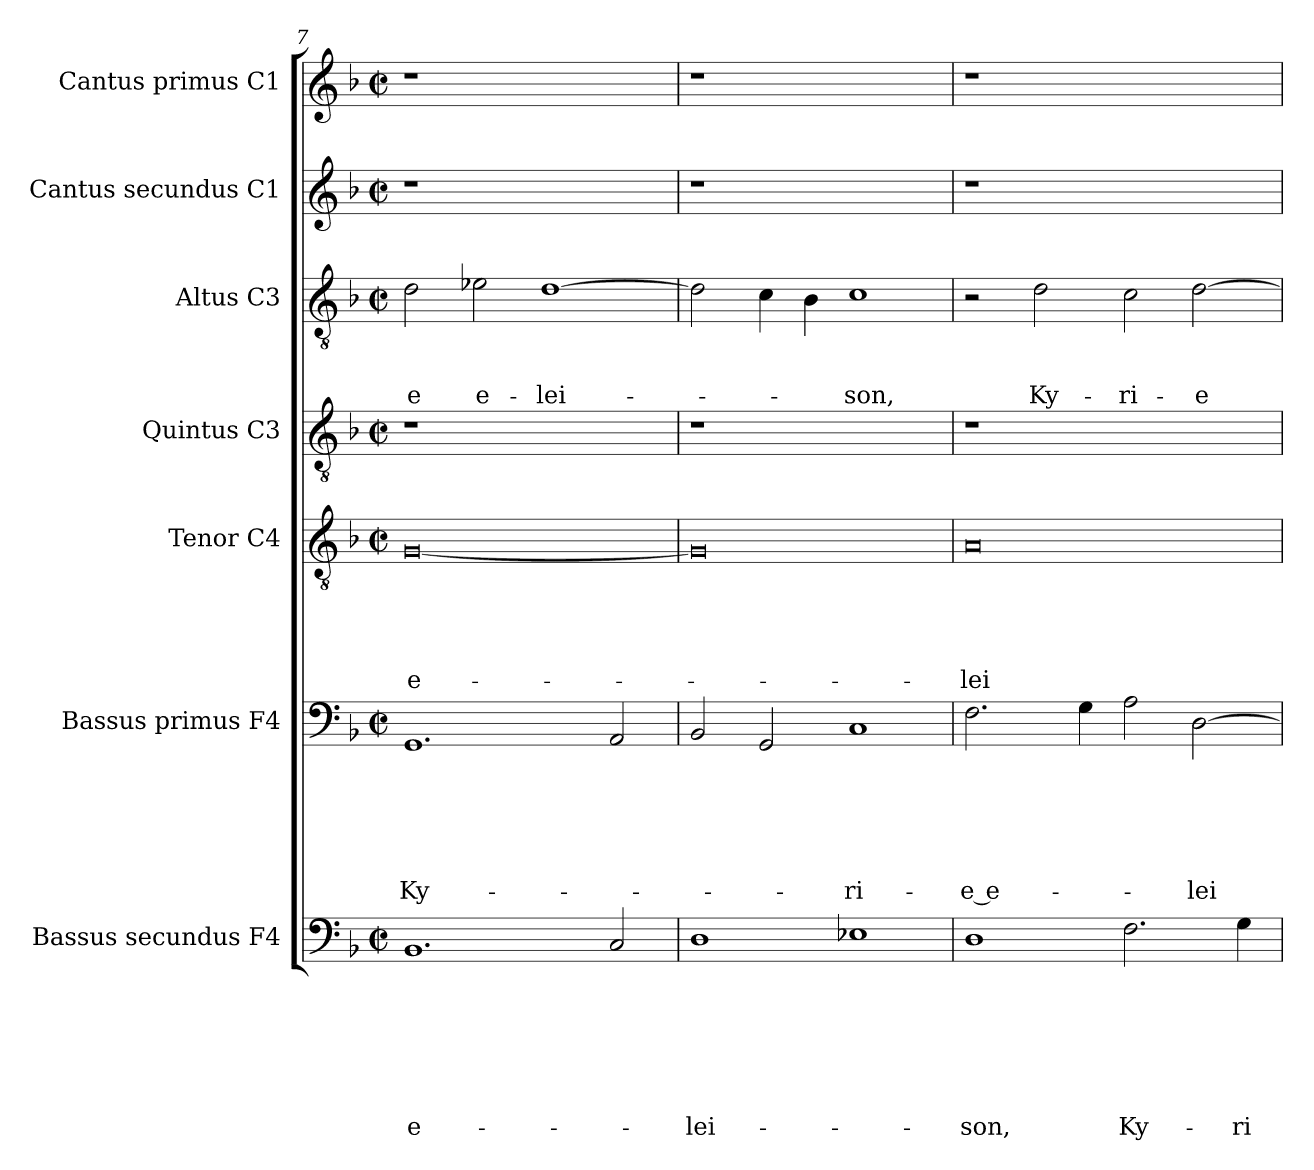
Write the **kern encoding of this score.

**kern	**text	**text	**text	**text	**text	**text	**text	**kern	**text	**text	**text	**text	**text	**text	**kern	**text	**text	**text	**text	**text	**kern	**kern	**text	**text	**text	**kern	**kern
*part7	*part7	*part7	*part7	*part7	*part7	*part7	*part7	*part6	*part6	*part6	*part6	*part6	*part6	*part6	*part5	*part5	*part5	*part5	*part5	*part5	*part4	*part3	*part3	*part3	*part3	*part2	*part1
*staff7	*staff7	*staff7	*staff7	*staff7	*staff7	*staff7	*staff7	*staff6	*staff6	*staff6	*staff6	*staff6	*staff6	*staff6	*staff5	*staff5	*staff5	*staff5	*staff5	*staff5	*staff4	*staff3	*staff3	*staff3	*staff3	*staff2	*staff1
*I"Bassus secundus F4	*	*	*	*	*	*	*	*I"Bassus primus F4	*	*	*	*	*	*	*I"Tenor C4	*	*	*	*	*	*I"Quintus C3	*I"Altus C3	*	*	*	*I"Cantus secundus C1	*I"Cantus  primus C1
*I'B2	*	*	*	*	*	*	*	*I'B1	*	*	*	*	*	*	*I'T	*	*	*	*	*	*I'Q	*I'A	*	*	*	*I'C2	*I'C1
!!LO:LB:g=z
*clefF4	*	*	*	*	*	*	*	*clefF4	*	*	*	*	*	*	*clefGv2	*	*	*	*	*	*clefGv2	*clefGv2	*	*	*	*clefG2	*clefG2
*k[b-]	*	*	*	*	*	*	*	*k[b-]	*	*	*	*	*	*	*k[b-]	*	*	*	*	*	*k[b-]	*k[b-]	*	*	*	*k[b-]	*k[b-]
*d:	*	*	*	*	*	*	*	*d:	*	*	*	*	*	*	*d:	*	*	*	*	*	*d:	*d:	*	*	*	*d:	*d:
*M2/2	*	*	*	*	*	*	*	*M2/2	*	*	*	*	*	*	*M2/2	*	*	*	*	*	*M2/2	*M2/2	*	*	*	*M2/2	*M2/2
*met(c|)	*	*	*	*	*	*	*	*met(c|)	*	*	*	*	*	*	*met(c|)	*	*	*	*	*	*met(c|)	*met(c|)	*	*	*	*met(c|)	*met(c|)
=7	=7	=7	=7	=7	=7	=7	=7	=7	=7	=7	=7	=7	=7	=7	=7	=7	=7	=7	=7	=7	=7	=7	=7	=7	=7	=7	=7
!	!	!	!	!	!	!	!LO:LY:b	!	!	!	!	!	!	!LO:LY:b	!	!	!	!	!	!LO:LY:b	!	!	!	!	!LO:LY:b	!	!
1.BB-	.	.	.	.	.	.	e-	1.GG	.	.	.	.	.	Ky-	[0G	.	.	.	.	e-	1r	2d\	.	.	-e	1r	1r
!	!	!	!	!	!	!	!	!	!	!	!	!	!	!	!	!	!	!	!	!	!	!	!	!	!LO:LY:b	!	!
.	.	.	.	.	.	.	.	.	.	.	.	.	.	.	.	.	.	.	.	.	.	2e-X\	.	.	e-	.	.
!	!	!	!	!	!	!	!	!	!	!	!	!	!	!	!	!	!	!	!	!	!	!	!	!	!LO:LY:b	!	!
.	.	.	.	.	.	.	.	.	.	.	.	.	.	.	.	.	.	.	.	.	1ryy	[1d	.	.	-lei-	1ryy	1ryy
2C/	.	.	.	.	.	.	.	2AA/	.	.	.	.	.	.	.	.	.	.	.	.	.	.	.	.	.	.	.
=8	=8	=8	=8	=8	=8	=8	=8	=8	=8	=8	=8	=8	=8	=8	=8	=8	=8	=8	=8	=8	=8	=8	=8	=8	=8	=8	=8
!	!	!	!	!	!	!	!LO:LY:b	!	!	!	!	!	!	!	!	!	!	!	!	!	!	!	!	!	!	!	!
1D	.	.	.	.	.	.	-lei-	2BB-/	.	.	.	.	.	.	0G]	.	.	.	.	.	1r	2d\]	.	.	.	1r	1r
.	.	.	.	.	.	.	.	2GG/	.	.	.	.	.	.	.	.	.	.	.	.	.	4c\	.	.	.	.	.
.	.	.	.	.	.	.	.	.	.	.	.	.	.	.	.	.	.	.	.	.	.	4B-\	.	.	.	.	.
!	!	!	!	!	!	!	!	!	!	!	!	!	!	!LO:LY:b	!	!	!	!	!	!	!	!	!	!	!LO:LY:b	!	!
1E-X	.	.	.	.	.	.	.	1C	.	.	.	.	.	-ri-	.	.	.	.	.	.	1ryy	1c	.	.	-son,	1ryy	1ryy
=9	=9	=9	=9	=9	=9	=9	=9	=9	=9	=9	=9	=9	=9	=9	=9	=9	=9	=9	=9	=9	=9	=9	=9	=9	=9	=9	=9
!	!	!	!	!	!	!	!LO:LY:b	!	!	!	!	!	!	!LO:LY:b	!	!	!	!	!	!LO:LY:b	!	!	!	!	!	!	!
1D	.	.	.	.	.	.	-son,	2.F\	.	.	.	.	.	-e e-	0A	.	.	.	.	-lei-	1r	2r	.	.	.	1r	1r
!	!	!	!	!	!	!	!	!	!	!	!	!	!	!	!	!	!	!	!	!	!	!	!	!	!LO:LY:b	!	!
.	.	.	.	.	.	.	.	.	.	.	.	.	.	.	.	.	.	.	.	.	.	2d\	.	.	Ky-	.	.
.	.	.	.	.	.	.	.	4G\	.	.	.	.	.	.	.	.	.	.	.	.	.	.	.	.	.	.	.
!	!	!	!	!	!	!	!LO:LY:b	!	!	!	!	!	!	!	!	!	!	!	!	!	!	!	!	!	!LO:LY:b	!	!
2.F\	.	.	.	.	.	.	Ky-	2A\	.	.	.	.	.	.	.	.	.	.	.	.	1ryy	2c\	.	.	-ri-	1ryy	1ryy
!	!	!	!	!	!	!	!	!	!	!	!	!	!	!LO:LY:b	!	!	!	!	!	!	!	!	!	!	!LO:LY:b	!	!
.	.	.	.	.	.	.	.	[2D\	.	.	.	.	.	-lei-	.	.	.	.	.	.	.	[2d\	.	.	-e	.	.
!	!	!	!	!	!	!	!LO:LY:b	!	!	!	!	!	!	!	!	!	!	!	!	!	!	!	!	!	!	!	!
4G\	.	.	.	.	.	.	-ri-	.	.	.	.	.	.	.	.	.	.	.	.	.	.	.	.	.	.	.	.
=	=	=	=	=	=	=	=	=	=	=	=	=	=	=	=	=	=	=	=	=	=	=	=	=	=	=	=
*-	*-	*-	*-	*-	*-	*-	*-	*-	*-	*-	*-	*-	*-	*-	*-	*-	*-	*-	*-	*-	*-	*-	*-	*-	*-	*-	*-
